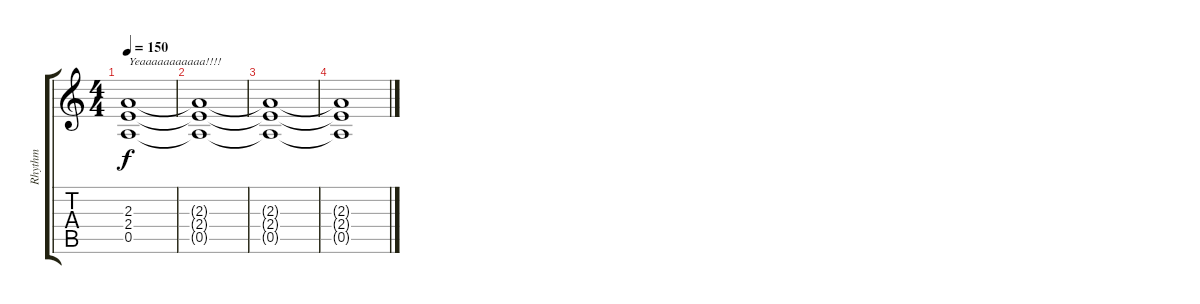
\track ("Rhythm" "Rhythm") {instrument distortionguitar}
\staff {score tabs}
\tuning (E4 B3 G3 D3 A2 E2) {hide}
\ts (4 4)
\tempo 150
\clef g2
\ks c
(2.3 2.4 0.5).1{txt "Yeaaaaaaaaaaa!!!!" dy f} |
(2.3{t} 2.4{t} 0.5{t}).1 |
(2.3{t} 2.4{t} 0.5{t}).1 |
(2.3{t} 2.4{t} 0.5{t}).1
